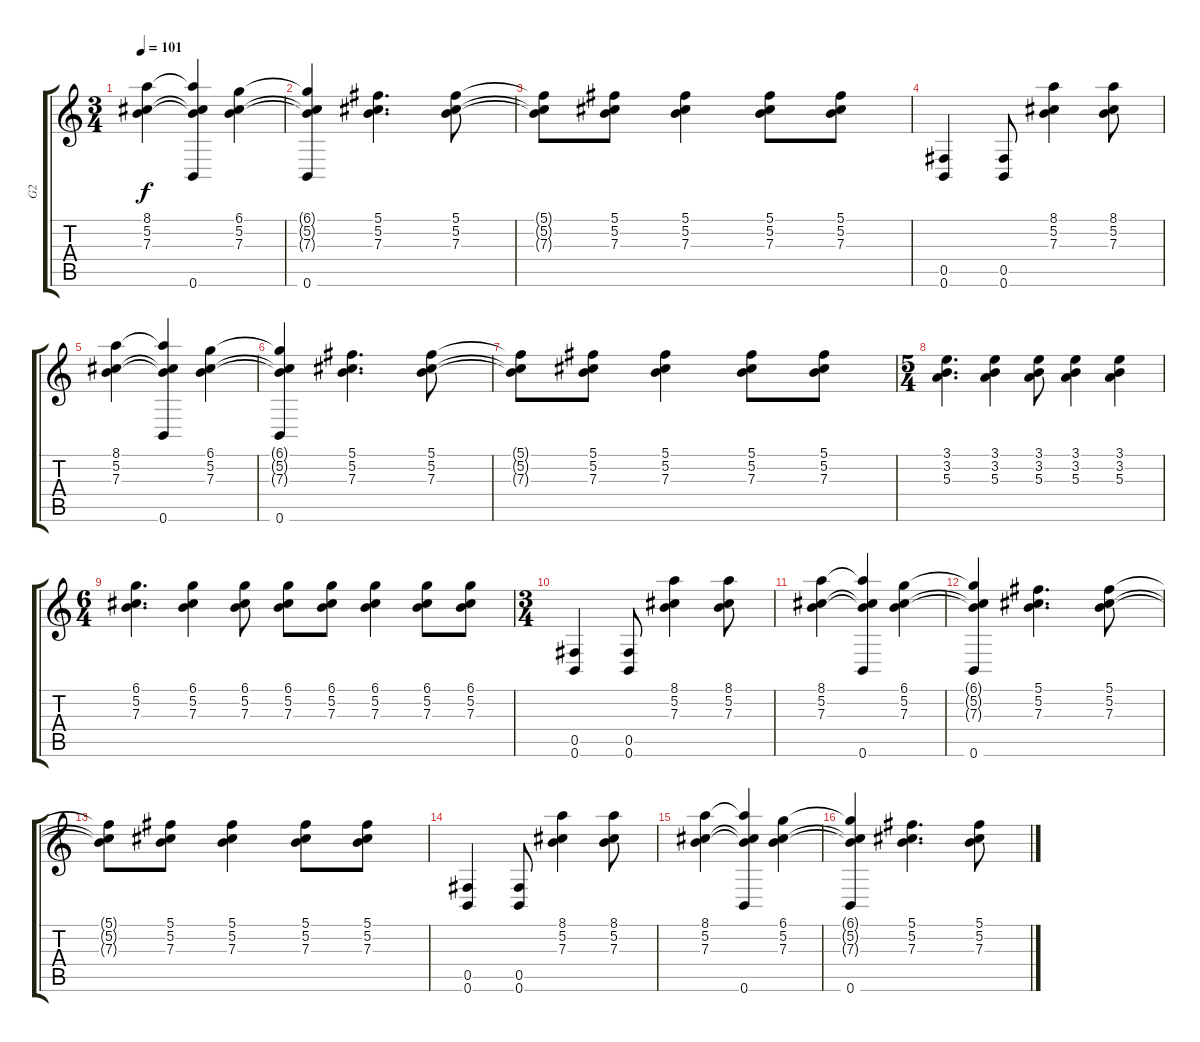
\track ("G2" "G2") {instrument distortionguitar}
\staff {score tabs}
\tuning (Db4 Ab3 E3 B2 Gb2 B1) {hide}
\ts (3 4)
\tempo 101
\clef g2
\ks c
(8.1 5.2 7.3).4{dy f} (8.1{t} 5.2{t} 7.3{t} 0.6).4 (6.1 5.2 7.3).4 |
(6.1{t} 5.2{t} 7.3{t} 0.6).4 (5.1 5.2 7.3).4{d} (5.1 5.2 7.3).8 |
(5.1{t} 5.2{t} 7.3{t}).8 (5.1 5.2 7.3).8 (5.1 5.2 7.3).4 (5.1 5.2 7.3).8 (5.1 5.2 7.3).8 |
(0.5 0.6).4 (0.5 0.6).8 (8.1 5.2 7.3).4 (8.1 5.2 7.3).8 |
(8.1 5.2 7.3).4 (8.1{t} 5.2{t} 7.3{t} 0.6).4 (6.1 5.2 7.3).4 |
(6.1{t} 5.2{t} 7.3{t} 0.6).4 (5.1 5.2 7.3).4{d} (5.1 5.2 7.3).8 |
(5.1{t} 5.2{t} 7.3{t}).8 (5.1 5.2 7.3).8 (5.1 5.2 7.3).4 (5.1 5.2 7.3).8 (5.1 5.2 7.3).8 |
\ts (5 4)
(3.1 3.2 5.3).4{d} (3.1 3.2 5.3).4 (3.1 3.2 5.3).8 (3.1 3.2 5.3).4 (3.1 3.2 5.3).4 |
\ts (6 4)
(6.1 5.2 7.3).4{d} (6.1 5.2 7.3).4 (6.1 5.2 7.3).8 (6.1 5.2 7.3).8 (6.1 5.2 7.3).8 (6.1 5.2 7.3).4 (6.1 5.2 7.3).8 (6.1 5.2 7.3).8 |
\ts (3 4)
(0.5 0.6).4 (0.5 0.6).8 (8.1 5.2 7.3).4 (8.1 5.2 7.3).8 |
(8.1 5.2 7.3).4 (8.1{t} 5.2{t} 7.3{t} 0.6).4 (6.1 5.2 7.3).4 |
(6.1{t} 5.2{t} 7.3{t} 0.6).4 (5.1 5.2 7.3).4{d} (5.1 5.2 7.3).8 |
(5.1{t} 5.2{t} 7.3{t}).8 (5.1 5.2 7.3).8 (5.1 5.2 7.3).4 (5.1 5.2 7.3).8 (5.1 5.2 7.3).8 |
(0.5 0.6).4 (0.5 0.6).8 (8.1 5.2 7.3).4 (8.1 5.2 7.3).8 |
(8.1 5.2 7.3).4 (8.1{t} 5.2{t} 7.3{t} 0.6).4 (6.1 5.2 7.3).4 |
(6.1{t} 5.2{t} 7.3{t} 0.6).4 (5.1 5.2 7.3).4{d} (5.1 5.2 7.3).8
